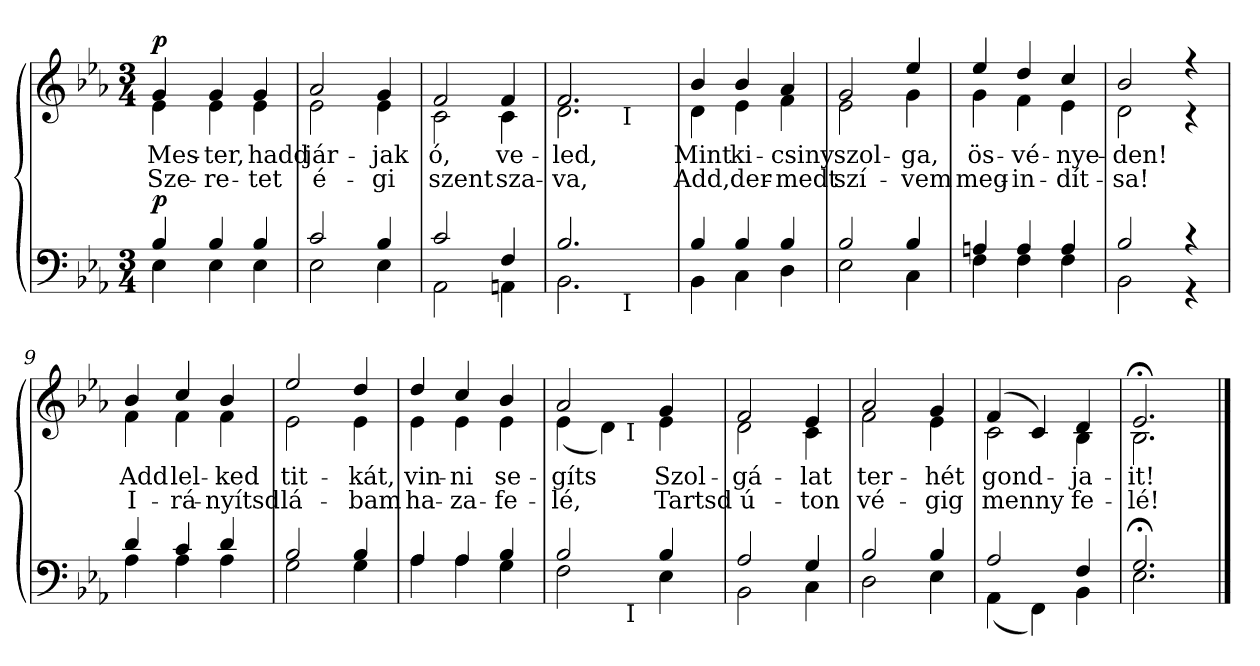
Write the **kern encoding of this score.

**kern	**dynam	**kern	**text	**text	**dynam
*part2	*part2	*part1	*part1	*part1	*part1
*staff2	*staff2	*staff1	*staff1	*staff1	*staff1
*clefF4	*	*clefG2	*	*	*
*k[b-e-a-]	*	*k[b-e-a-]	*	*	*
*c:	*	*c:	*	*	*
*M3/4	*	*M3/4	*	*	*
=1	=1	=1	=1	=1	=1
*^	*	*	*	*	*
!	!	!	!LO:TX:a:B:t=Con devozione	!	!	!
!	!	!LO:DY:a	!	!LO:LY:b	!LO:LY:b	!LO:DY:b
*	*	*	*^	*	*	*
4B-/	4E-\	p	4g/	4e-\	Mes-	Sze-	p
!	!	!	!	!	!LO:LY:b	!LO:LY:b	!
4B-/	4E-\	.	4g/	4e-\	-ter,	-re-	.
!	!	!	!	!	!LO:LY:b	!LO:LY:b	!
4B-/	4E-\	.	4g/	4e-\	hadd	-tet	.
=2	=2	=2	=2	=2	=2	=2	=2
!	!	!	!	!	!LO:LY:b	!LO:LY:b	!
2c/	2E-\	.	2a-/	2e-\	jár-	é-	.
!	!	!	!	!	!LO:LY:b	!LO:LY:b	!
4B-/	4E-\	.	4g/	4e-\	-jak	-gi	.
=3	=3	=3	=3	=3	=3	=3	=3
!	!	!	!	!	!LO:LY:b	!LO:LY:b	!
2c/	2AA-\	.	2f/	2c\	ó,	szent	.
!	!	!	!	!	!LO:LY:b	!LO:LY:b	!
4F/	4AAn\	.	4f/	4c\	ve-	sza-	.
*	*	*	*v	*v	*	*	*
=4	=4	=4	=4	=4	=4	=4
*	*	*	*^	*	*	*
!	!	!	!	!	!LO:LY:b	!LO:LY:b	!
*	*^	*	*	*^	*	*	*
2.B-/	2.BB-\	4...ryy	.	2.f/	2.d\	4...ryy	-led,	-va,	.
!	!	!	!	!	!	!LO:TX:b:t=I	!	!	!
!	!	!LO:TX:b:t=I	!	!	!	!	!	!	!
.	.	4ryy	.	.	.	4ryy	.	.	.
.	.	32ryy	.	.	.	32ryy	.	.	.
*	*v	*v	*	*	*	*	*	*	*
*	*	*	*v	*v	*v	*	*	*
=5	=5	=5	=5	=5	=5	=5
*	*^	*	*^	*	*	*
*	*	*	*	*	*^	*	*	*
!	!	!	!	!	!	!	!LO:LY:b	!LO:LY:b	!
*	*v	*v	*	*	*	*	*	*	*
*	*	*	*	*v	*v	*	*	*
4B-/	4BB-\	.	4b-/	4d\	Mint	Add,	.
!	!	!	!	!	!LO:LY:b	!LO:LY:b	!
4B-/	4C\	.	4b-/	4e-\	ki-	der-	.
!	!	!	!	!	!LO:LY:b	!LO:LY:b	!
4B-/	4D\	.	4a-/	4f\	-csiny	-medt	.
=6	=6	=6	=6	=6	=6	=6	=6
!	!	!	!	!	!LO:LY:b	!LO:LY:b	!
2B-/	2E-\	.	2g/	2e-\	szol-	szí-	.
!	!	!	!	!	!LO:LY:b	!LO:LY:b	!
4B-/	4C\	.	4ee-/	4g\	-ga,	-vem	.
=7	=7	=7	=7	=7	=7	=7	=7
!	!	!	!	!	!LO:LY:b	!LO:LY:b	!
4An/	4F\	.	4ee-/	4g\	ös-	meg-	.
!	!	!	!	!	!LO:LY:b	!LO:LY:b	!
4A/	4F\	.	4dd/	4f\	-vé-	-in-	.
!	!	!	!	!	!LO:LY:b	!LO:LY:b	!
4A/	4F\	.	4cc/	4e-\	-nye-	-dít-	.
=8	=8	=8	=8	=8	=8	=8	=8
!	!	!	!	!	!LO:LY:b	!LO:LY:b	!
2B-/	2BB-\	.	2b-/	2d\	-den!	-sa!	.
4r	4r	.	4r	4r	.	.	.
!!LO:LB:g=z	!!
=9	=9	=9	=9	=9	=9	=9	=9
!	!	!	!	!	!LO:LY:b	!LO:LY:b	!
4d/	4A-\	.	4b-/	4f\	Add	I-	.
!	!	!	!	!	!LO:LY:b	!LO:LY:b	!
4c/	4A-\	.	4cc/	4f\	lel-	-rá-	.
!	!	!	!	!	!LO:LY:b	!LO:LY:b	!
4d/	4A-\	.	4b-/	4f\	-ked	-nyítsd	.
=10	=10	=10	=10	=10	=10	=10	=10
!	!	!	!	!	!LO:LY:b	!LO:LY:b	!
2B-/	2G\	.	2ee-/	2e-\	tit-	lá-	.
!	!	!	!	!	!LO:LY:b	!LO:LY:b	!
4B-/	4G\	.	4dd/	4e-\	-kát,	-bam	.
=11	=11	=11	=11	=11	=11	=11	=11
!	!	!	!	!	!LO:LY:b	!LO:LY:b	!
4A-/	4A-\	.	4dd/	4e-\	vin-	ha-	.
!	!	!	!	!	!LO:LY:b	!LO:LY:b	!
4A-/	4A-\	.	4cc/	4e-\	-ni	-za-	.
!	!	!	!	!	!LO:LY:b	!LO:LY:b	!
4B-/	4G\	.	4b-/	4e-\	se-	-fe-	.
*	*	*	*v	*v	*	*	*
=12	=12	=12	=12	=12	=12	=12
*	*	*	*^	*	*	*
!	!	!	!	!	!LO:LY:b	!LO:LY:b	!
*	*^	*	*	*^	*	*	*
2B-/	2F\	4ryy	.	2a-/	(<4e-\	4ryy	-gíts	-lé,	.
.	.	16.ryy	.	.	4d\)	16.ryy	.	.	.
!	!	!	!	!	!	!LO:TX:b:t=I	!	!	!
!	!	!LO:TX:b:t=I	!	!	!	!	!	!	!
.	.	4ryy	.	.	.	4ryy	.	.	.
!	!	!	!	!	!	!	!LO:LY:b	!LO:LY:b	!
4B-/	4E-\	.	.	4g/	4e-\	.	Szol-	Tartsd	.
.	.	8ryy	.	.	.	8ryy	.	.	.
.	.	32ryy	.	.	.	32ryy	.	.	.
*	*v	*v	*	*	*	*	*	*	*
*	*	*	*v	*v	*v	*	*	*
=13	=13	=13	=13	=13	=13	=13
*	*^	*	*^	*	*	*
*	*	*	*	*	*^	*	*	*
!	!	!	!	!	!	!	!LO:LY:b	!LO:LY:b	!
*	*v	*v	*	*	*	*	*	*	*
*	*	*	*	*v	*v	*	*	*
2A-/	2BB-\	.	2f/	2d\	-gá-	ú-	.
!	!	!	!	!	!LO:LY:b	!LO:LY:b	!
4G/	4C\	.	4e-/	4c\	-lat	-ton	.
=14	=14	=14	=14	=14	=14	=14	=14
!	!	!	!	!	!LO:LY:b	!LO:LY:b	!
2B-/	2D\	.	2a-/	2f\	ter-	vé-	.
!	!	!	!	!	!LO:LY:b	!LO:LY:b	!
4B-/	4E-\	.	4g/	4e-\	-hét	-gig	.
=15	=15	=15	=15	=15	=15	=15	=15
!	!	!	!	!	!LO:LY:b	!LO:LY:b	!
2A-/	(<4AA-\	.	(>4f/	2c\	gond-	menny	.
.	4FF\)	.	4c/)	.	.	.	.
!	!	!	!	!	!LO:LY:b	!LO:LY:b	!
4F/	4BB-\	.	4d/	4B-\	-ja-	fe-	.
=16	=16	=16	=16	=16	=16	=16	=16
!	!	!	!	!	!LO:LY:b	!LO:LY:b	!
2.G;/	2.E-\	.	2.e-;/	2.B-\	-it!	-lé!	.
*v	*v	*	*	*	*	*	*
*	*	*v	*v	*	*	*
==	==	==	==	==	==
*-	*-	*-	*-	*-	*-
